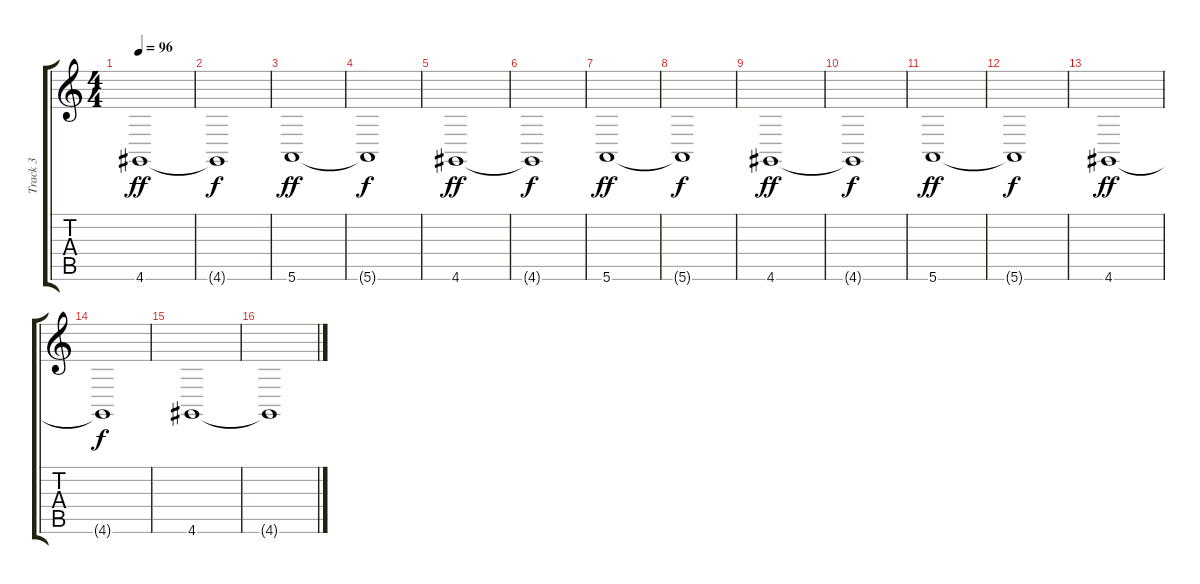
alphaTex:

\track ("Track 3" "Track 3") {instrument lead2sawtooth}
\staff {score tabs}
\tuning (E4 B3 G3 D3 A2 E2) {hide}
\ts (4 4)
\tempo 96
\clef g2
\ks c
4.6.1{dy ff} |
4.6{t}.1{dy f} |
5.6.1{dy ff} |
5.6{t}.1{dy f} |
4.6.1{dy ff} |
4.6{t}.1{dy f} |
5.6.1{dy ff} |
5.6{t}.1{dy f} |
4.6.1{dy ff} |
4.6{t}.1{dy f} |
5.6.1{dy ff} |
5.6{t}.1{dy f} |
4.6.1{dy ff} |
4.6{t}.1{dy f} |
4.6.1 |
4.6{t}.1
